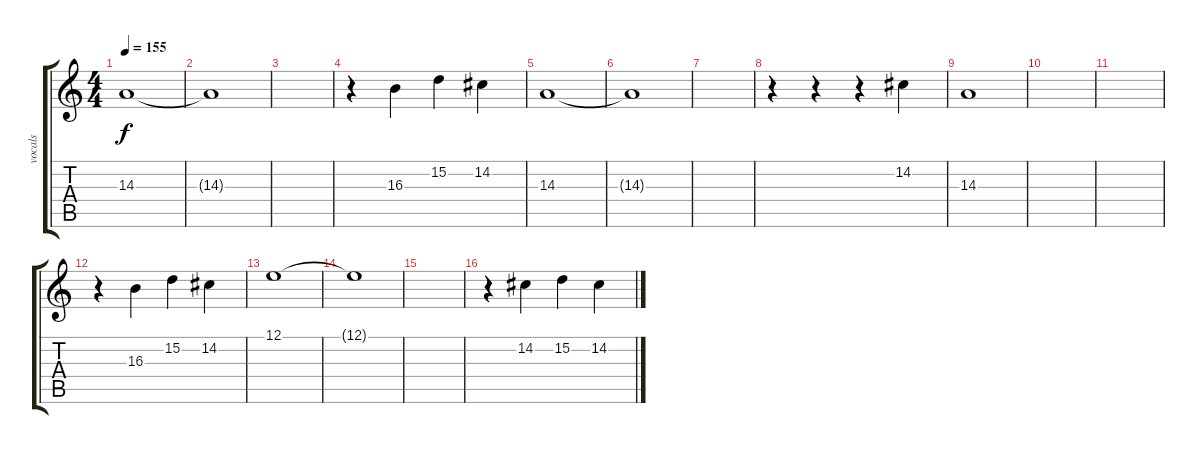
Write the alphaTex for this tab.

\track ("vocals" "vocals") {instrument pad4choir}
\staff {score tabs}
\tuning (E4 B3 G3 D3 A2 E2) {hide}
\ts (4 4)
\tempo 155
\clef g2
\ks c
14.3.1{dy f} |
14.3{t}.1 |
|
r.4 16.3.4 15.2.4 14.2.4 |
14.3.1 |
14.3{t}.1 |
|
r.4 r.4 r.4 14.2.4 |
14.3.1 |
|
|
r.4 16.3.4 15.2.4 14.2.4 |
12.1.1 |
12.1{t}.1 |
|
r.4 14.2.4 15.2.4 14.2.4
